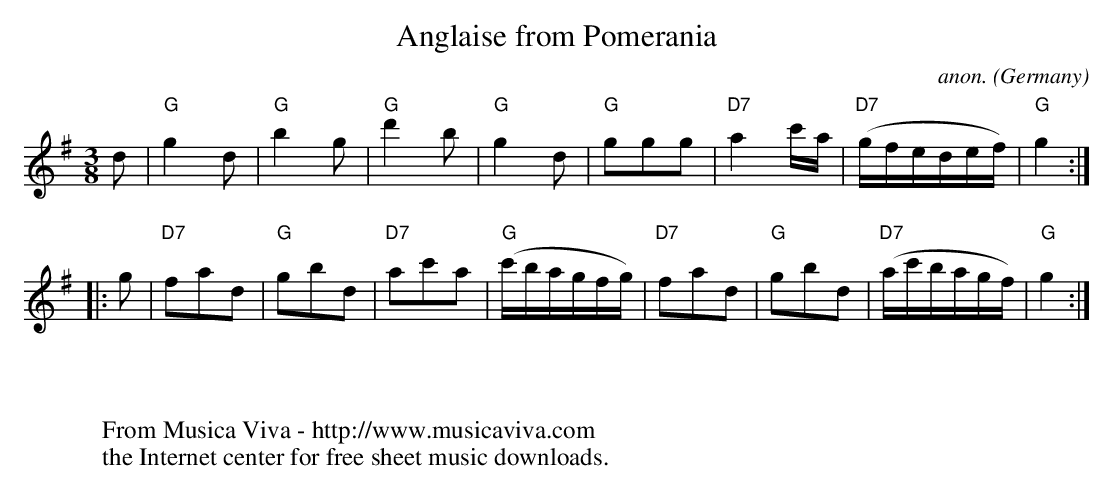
X:1
T:Anglaise from Pomerania
C:anon.
O:Germany
M:3/8
L:1/8
K:G
d|"G"g2d|"G"b2g|"G"d'2b|"G"g2d|"G"ggg|"D7"a2c'/a/|"D7"(g/f/e/d/e/f/)|"G"g2:|
|:g|"D7"fad|"G"gbd|"D7"ac'a|"G"(c'/b/a/g/f/g/)|"D7"fad|"G"gbd|"D7"(a/c'/b/a/g/f/)|"G"g2:|
W:
W:
W:  From Musica Viva - http://www.musicaviva.com
W:  the Internet center for free sheet music downloads.
